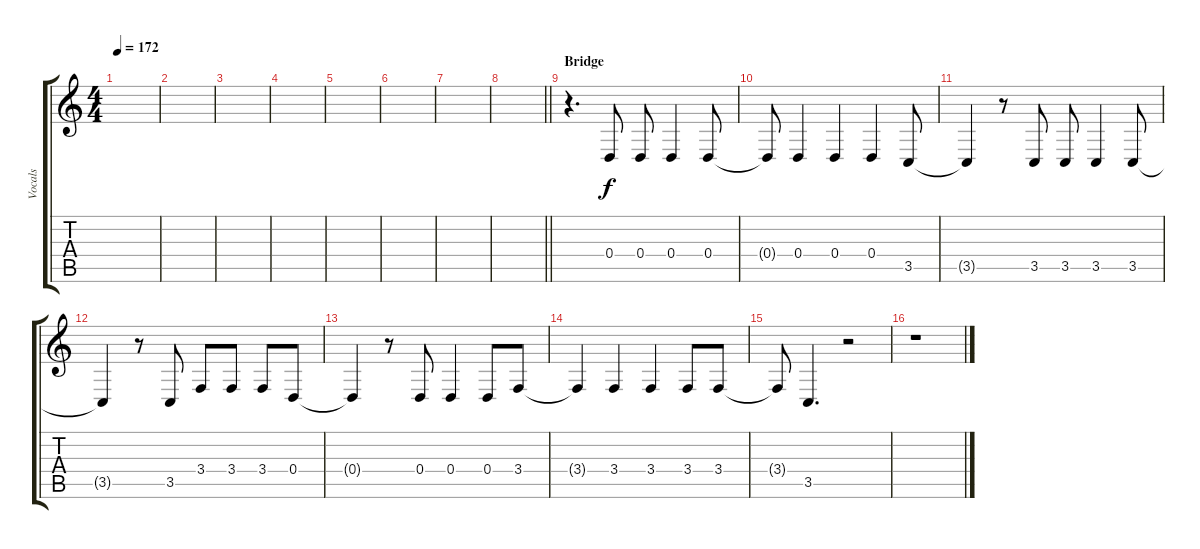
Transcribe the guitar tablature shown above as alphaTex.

\track ("Vocals" "Vocals") {instrument drawbarorgan}
\staff {score tabs}
\tuning (E4 B3 G3 D3 A2 E2) {hide}
\ts (4 4)
\tempo 172
\clef g2
\ks c
|
|
|
|
|
|
|
\barLineRight lightlight
|
\section ("" "Bridge")
r.4{d} 0.4.8 0.4.8 0.4.4 0.4.8 |
0.4{t}.8 0.4.4 0.4.4 0.4.4 3.5.8 |
3.5{t}.4 r.8 3.5.8 3.5.8 3.5.4 3.5.8 |
3.5{t}.4 r.8 3.5.8 3.4.8 3.4.8 3.4.8 0.4.8 |
0.4{t}.4 r.8 0.4.8 0.4.4 0.4.8 3.4.8 |
3.4{t}.4 3.4.4 3.4.4 3.4.8 3.4.8 |
3.4{t}.8 3.5.4{d} r.2 |
r.1
